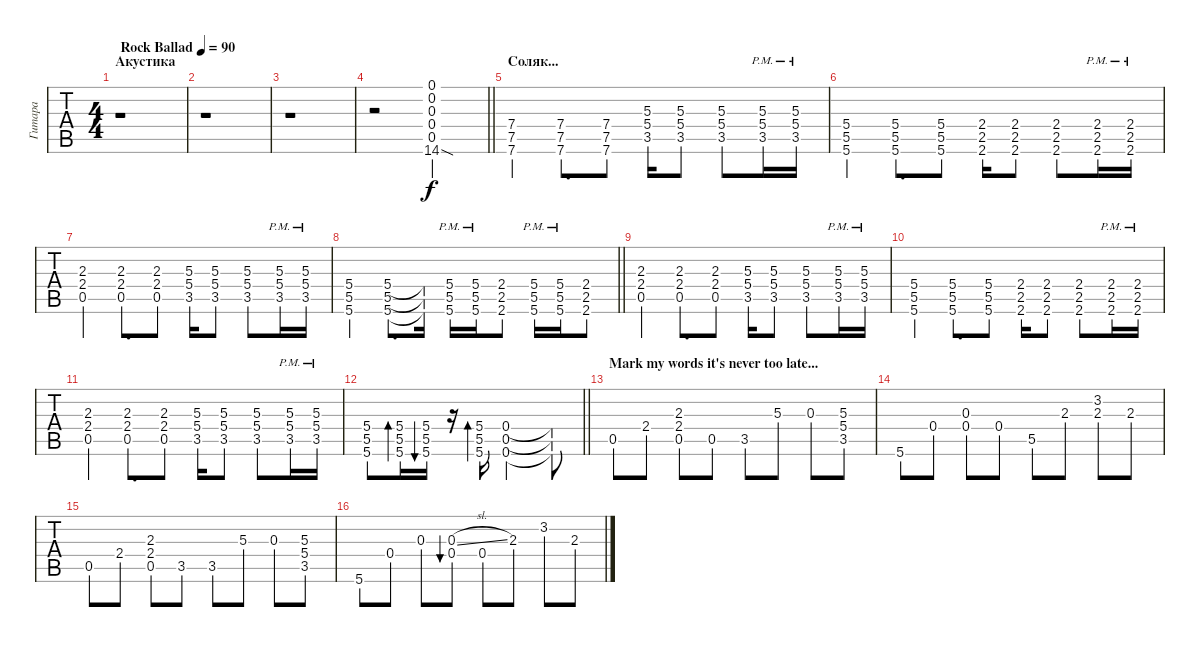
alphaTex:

\track ("Гитара" "Гитара") {instrument electricguitarclean}
\staff {tabs}
\tuning (D4 A3 F3 C3 G2 C2) {hide}
\ts (4 4)
\section ("" "Акустика")
\tempo (90 "Rock Ballad")
\clef g2
\ks c
r.1{dy f instrument electricguitarclean} |
r.1 |
r.1 |
\barLineRight lightlight
r.2 (0.1 0.2 0.3 0.4 0.5 14.6{sod}).2{instrument overdrivenguitar} |
\section ("" "Соляк...")
(7.4 7.5 7.6).4 (7.4 7.5 7.6).8{d} (7.4 7.5 7.6).8 (5.3 5.4 3.5).16 (5.3 5.4 3.5).8 (5.3 5.4 3.5).8 (5.3{pm} 5.4 3.5{pm}).16 (5.3{pm} 5.4 3.5{pm}).16 |
(5.4 5.5 5.6).4 (5.4 5.5 5.6).8{d} (5.4 5.5 5.6).8 (2.4 2.5 2.6).16 (2.4 2.5 2.6).8 (2.4 2.5 2.6).8 (2.4{pm} 2.5{pm} 2.6{pm}).16 (2.4{pm} 2.5{pm} 2.6{pm}).16 |
(2.3 2.4 0.5).4 (2.3 2.4 0.5).8{d} (2.3 2.4 0.5).8 (5.3 5.4 3.5).16 (5.3 5.4 3.5).8 (5.3 5.4 3.5).8 (5.3 5.4 3.5{pm}).16 (5.3 5.4 3.5{pm}).16 |
\barLineRight lightlight
(5.4 5.5 5.6).4 (5.4 5.5 5.6).8{d} (5.4{t} 5.5{t} 5.6{t}).16 (5.4 5.5 5.6{pm}).16 (5.4 5.5 5.6{pm}).16 (2.4 2.5 2.6).8 (5.4 5.5 5.6{pm}).16 (5.4{pm} 5.5 5.6{pm}).16 (2.4 2.5 2.6).8 |
(2.3 2.4 0.5).4 (2.3 2.4 0.5).8{d} (2.3 2.4 0.5).8 (5.3 5.4 3.5).16 (5.3 5.4 3.5).8 (5.3 5.4 3.5).8 (5.3 5.4 3.5{pm}).16 (5.3 5.4 3.5{pm}).16 |
(5.4 5.5 5.6).4 (5.4 5.5 5.6).8{d} (5.4 5.5 5.6).8 (2.4 2.5 2.6).16 (2.4 2.5 2.6).8 (2.4 2.5 2.6).8 (2.4{pm} 2.5{pm} 2.6{pm}).16 (2.4{pm} 2.5{pm} 2.6{pm}).16 |
(2.3 2.4 0.5).4 (2.3 2.4 0.5).8{d} (2.3 2.4 0.5).8 (5.3 5.4 3.5).16 (5.3 5.4 3.5).8 (5.3 5.4 3.5).8 (5.3 5.4 3.5{pm}).16 (5.3 5.4 3.5{pm}).16 |
\barLineRight lightlight
(5.4 5.5 5.6).8 (5.4 5.5 5.6).16{bd 120} (5.4 5.5 5.6).16{bu 120} r.16 (5.4 5.5 5.6).16{bd 120} (0.4 0.5 0.6).2 (0.4{t} 0.5{t} 0.6{t}).8 |
\section ("" "Mark my words it's never too late...")
0.5.8{instrument electricguitarclean} 2.4.8 (2.3 2.4 0.5).8 0.5.8 3.5.8 5.3.8 0.3.8 (5.3 5.4 3.5).8 |
5.6.8 0.4.8 (0.3 0.4).8 0.4.8 5.5.8 2.3.8 (3.2 2.3).8 2.3.8 |
0.5.8 2.4.8 (2.3 2.4 0.5).8 3.5.8 3.5.8 5.3.8 0.3.8 (5.3 5.4 3.5).8 |
5.6.8 0.4.8 0.3.8 (0.3{sl} 0.4).8{bu 120} 0.4.8 2.3.8 3.2.8 2.3.8
